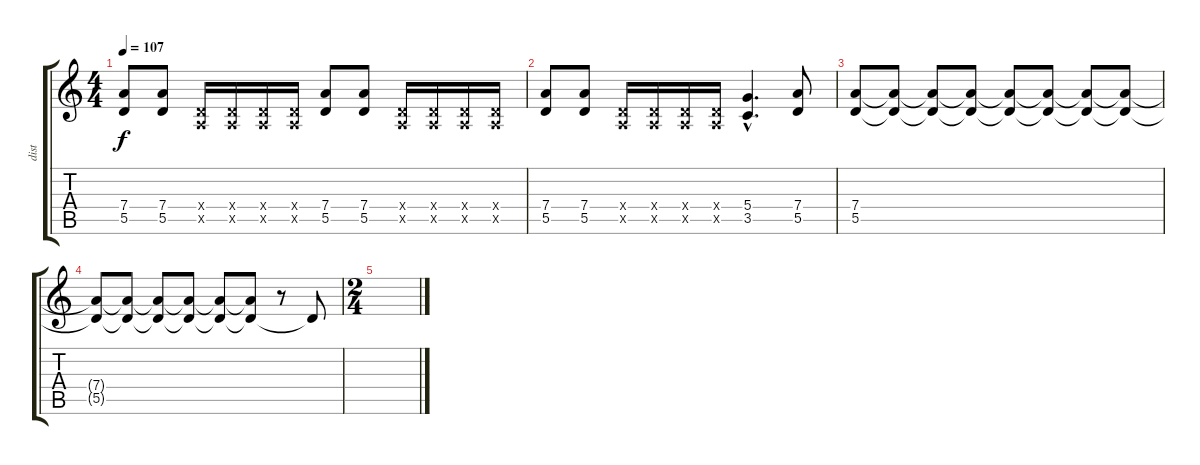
\track ("dist" "dist") {instrument distortionguitar}
\staff {score tabs}
\tuning (E4 B3 G3 D3 A2 E2) {hide}
\ts (4 4)
\tempo 107
\clef g2
\ks c
(7.4 5.5).8{dy f} (7.4 5.5).8 (0.4{x} 0.5{x}).16 (0.4{x} 0.5{x}).16 (0.4{x} 0.5{x}).16 (0.4{x} 0.5{x}).16 (7.4 5.5).8 (7.4 5.5).8 (0.4{x} 0.5{x}).16 (0.4{x} 0.5{x}).16 (0.4{x} 0.5{x}).16 (0.4{x} 0.5{x}).16 |
(7.4 5.5).8 (7.4 5.5).8 (0.4{x} 0.5{x}).16 (0.4{x} 0.5{x}).16 (0.4{x} 0.5{x}).16 (0.4{x} 0.5{x}).16 (5.4{hac} 3.5{hac}).4{d} (7.4 5.5).8 |
(7.4 5.5).8 (7.4{t} 5.5{t}).8 (7.4{t} 5.5{t}).8 (7.4{t} 5.5{t}).8 (7.4{t} 5.5{t}).8 (7.4{t} 5.5{t}).8 (7.4{t} 5.5{t}).8 (7.4{t} 5.5{t}).8 |
(7.4{t} 5.5{t}).8 (7.4{t} 5.5{t}).8 (7.4{t} 5.5{t}).8 (7.4{t} 5.5{t}).8 (7.4{t} 5.5{t}).8 (7.4{t} 5.5{t}).8 r.8 5.5{t}.8 |
\ts (2 4)
